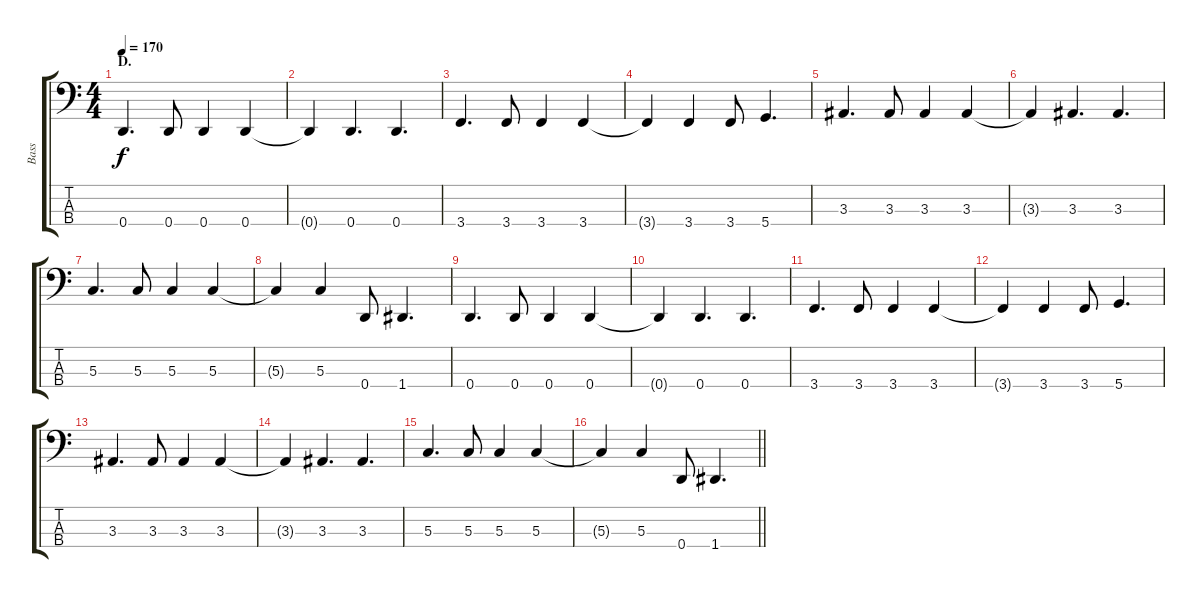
\track ("Bass" "Bass") {instrument electricbasspick}
\staff {score tabs}
\tuning (F2 C2 G1 D1) {hide}
\ts (4 4)
\section ("" "D.")
\tempo 170
\clef f4
\ks c
0.4.4{d dy f} 0.4.8 0.4.4 0.4.4 |
0.4{t}.4 0.4.4{d} 0.4.4{d} |
3.4.4{d} 3.4.8 3.4.4 3.4.4 |
3.4{t}.4 3.4.4 3.4.8 5.4.4{d} |
3.3.4{d} 3.3.8 3.3.4 3.3.4 |
3.3{t}.4 3.3.4{d} 3.3.4{d} |
5.3.4{d} 5.3.8 5.3.4 5.3.4 |
5.3{t}.4 5.3.4 0.4.8 1.4.4{d} |
0.4.4{d} 0.4.8 0.4.4 0.4.4 |
0.4{t}.4 0.4.4{d} 0.4.4{d} |
3.4.4{d} 3.4.8 3.4.4 3.4.4 |
3.4{t}.4 3.4.4 3.4.8 5.4.4{d} |
3.3.4{d} 3.3.8 3.3.4 3.3.4 |
3.3{t}.4 3.3.4{d} 3.3.4{d} |
5.3.4{d} 5.3.8 5.3.4 5.3.4 |
\barLineRight lightlight
5.3{t}.4 5.3.4 0.4.8 1.4.4{d}
